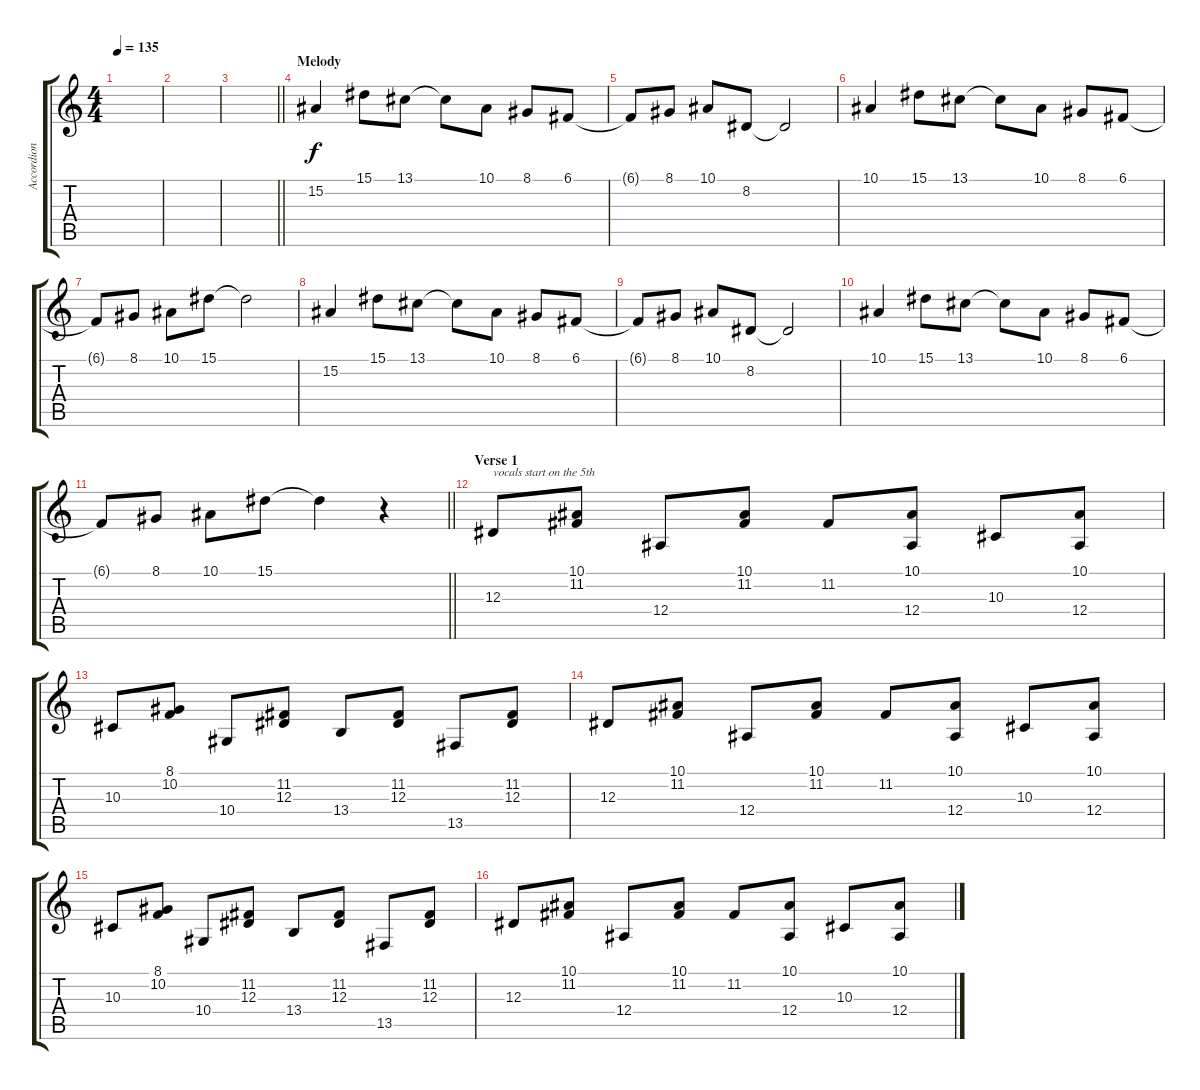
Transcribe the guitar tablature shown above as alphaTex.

\track ("Accordion" "Accordion") {instrument accordion}
\staff {score tabs}
\tuning (C4 G3 Eb3 Bb2 F2 C2) {hide}
\ts (4 4)
\tempo 135
\clef g2
\ks c
|
|
\barLineRight lightlight
|
\section ("" "Melody")
15.2.4 15.1.8 13.1.8 13.1{t}.8 10.1.8 8.1.8 6.1.8 |
6.1{t}.8 8.1.8 10.1.8 8.2.8 8.2{t}.2 |
10.1.4 15.1.8 13.1.8 13.1{t}.8 10.1.8 8.1.8 6.1.8 |
6.1{t}.8 8.1.8 10.1.8 15.1.8 15.1{t}.2 |
15.2.4 15.1.8 13.1.8 13.1{t}.8 10.1.8 8.1.8 6.1.8 |
6.1{t}.8 8.1.8 10.1.8 8.2.8 8.2{t}.2 |
10.1.4 15.1.8 13.1.8 13.1{t}.8 10.1.8 8.1.8 6.1.8 |
\barLineRight lightlight
6.1{t}.8 8.1.8 10.1.8 15.1.8 15.1{t}.4 r.4 |
\section ("" "Verse 1")
12.3.8{txt "vocals start on the 5th"} (10.1 11.2).8 12.4.8 (10.1 11.2).8 11.2.8 (10.1 12.4).8 10.3.8 (10.1 12.4).8 |
10.3.8 (8.1 10.2).8 10.4.8 (11.2 12.3).8 13.4.8 (11.2 12.3).8 13.5.8 (11.2 12.3).8 |
12.3.8 (10.1 11.2).8 12.4.8 (10.1 11.2).8 11.2.8 (10.1 12.4).8 10.3.8 (10.1 12.4).8 |
10.3.8 (8.1 10.2).8 10.4.8 (11.2 12.3).8 13.4.8 (11.2 12.3).8 13.5.8 (11.2 12.3).8 |
12.3.8 (10.1 11.2).8 12.4.8 (10.1 11.2).8 11.2.8 (10.1 12.4).8 10.3.8 (10.1 12.4).8
